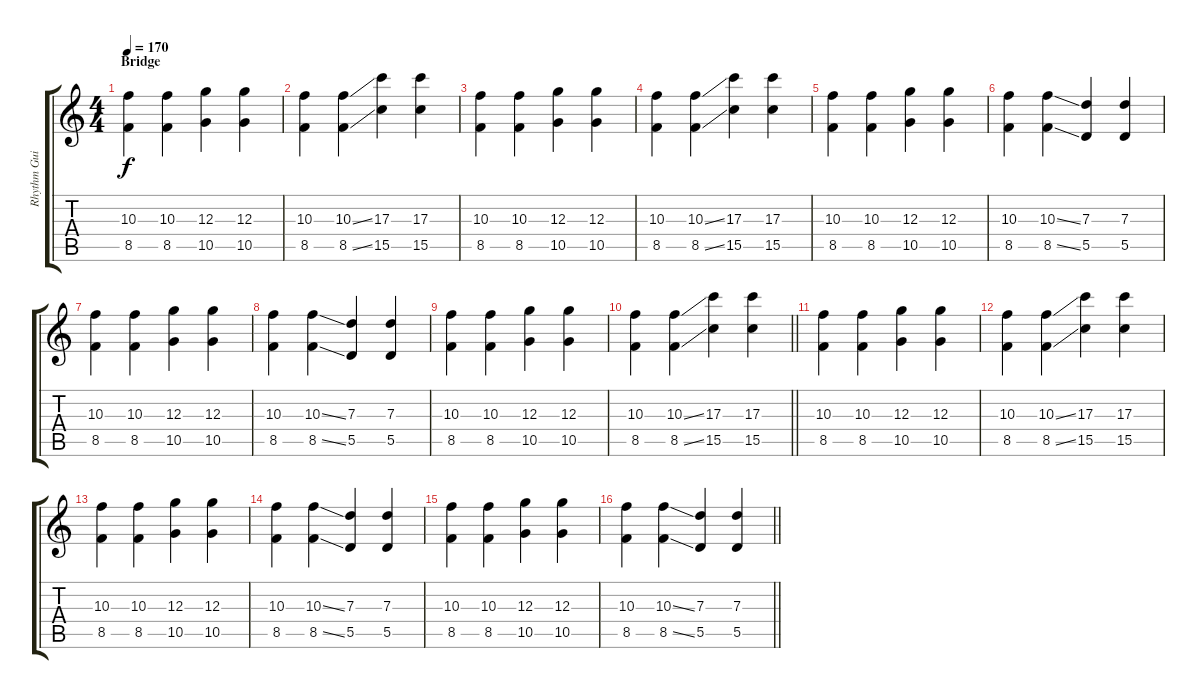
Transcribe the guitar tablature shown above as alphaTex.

\track ("Rhythm Guitar" "Rhythm Gui") {instrument electricguitarjazz}
\staff {score tabs}
\tuning (E4 B3 G3 D3 A2 E2) {hide}
\ts (4 4)
\section ("" "Bridge")
\tempo 170
\clef g2
\ks c
(10.3 8.5).4{dy f} (10.3 8.5).4 (12.3 10.5).4 (12.3 10.5).4 |
(10.3 8.5).4 (10.3{ss} 8.5{ss}).4 (17.3 15.5).4 (17.3 15.5).4 |
(10.3 8.5).4 (10.3 8.5).4 (12.3 10.5).4 (12.3 10.5).4 |
(10.3 8.5).4 (10.3{ss} 8.5{ss}).4 (17.3 15.5).4 (17.3 15.5).4 |
(10.3 8.5).4 (10.3 8.5).4 (12.3 10.5).4 (12.3 10.5).4 |
(10.3 8.5).4 (10.3{ss} 8.5{ss}).4 (7.3 5.5).4 (7.3 5.5).4 |
(10.3 8.5).4 (10.3 8.5).4 (12.3 10.5).4 (12.3 10.5).4 |
(10.3 8.5).4 (10.3{ss} 8.5{ss}).4 (7.3 5.5).4 (7.3 5.5).4 |
(10.3 8.5).4 (10.3 8.5).4 (12.3 10.5).4 (12.3 10.5).4 |
\barLineRight lightlight
(10.3 8.5).4 (10.3{ss} 8.5{ss}).4 (17.3 15.5).4 (17.3 15.5).4 |
(10.3 8.5).4 (10.3 8.5).4 (12.3 10.5).4 (12.3 10.5).4 |
(10.3 8.5).4 (10.3{ss} 8.5{ss}).4 (17.3 15.5).4 (17.3 15.5).4 |
(10.3 8.5).4 (10.3 8.5).4 (12.3 10.5).4 (12.3 10.5).4 |
(10.3 8.5).4 (10.3{ss} 8.5{ss}).4 (7.3 5.5).4 (7.3 5.5).4 |
(10.3 8.5).4 (10.3 8.5).4 (12.3 10.5).4 (12.3 10.5).4 |
\barLineRight lightlight
(10.3 8.5).4 (10.3{ss} 8.5{ss}).4 (7.3 5.5).4 (7.3 5.5).4
